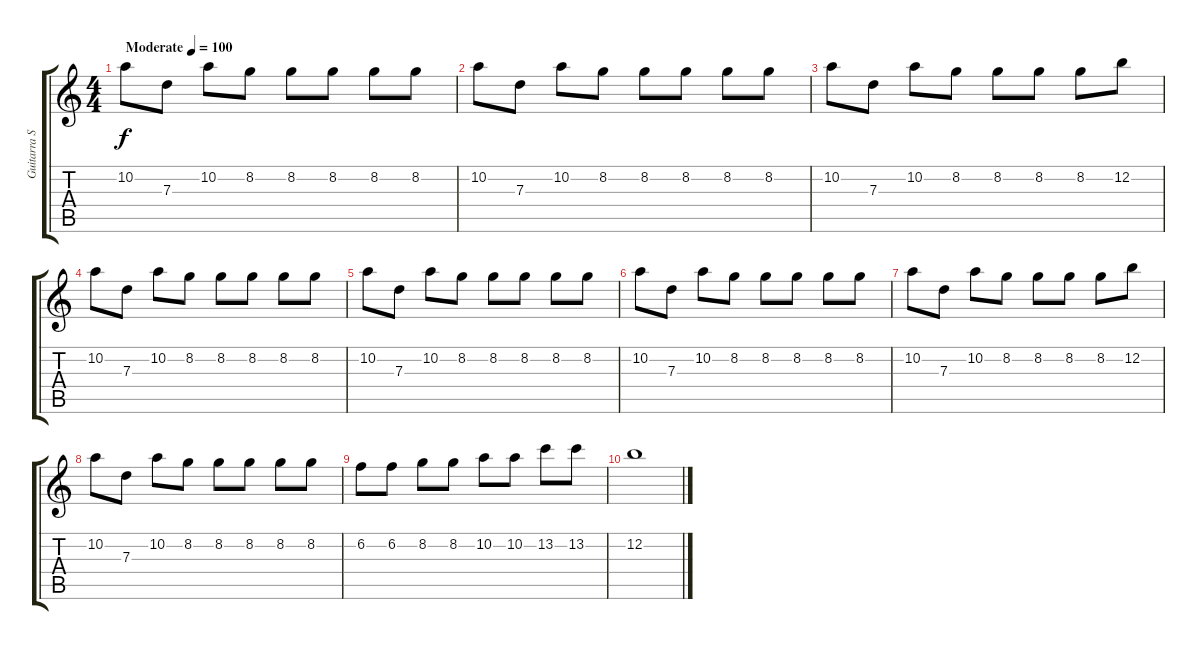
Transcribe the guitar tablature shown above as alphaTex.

\track ("Guitarra Solo" "Guitarra S") {instrument overdrivenguitar}
\staff {score tabs}
\tuning (E4 B3 G3 D3 A2 E2) {hide}
\ts (4 4)
\tempo (100 "Moderate")
\clef g2
\ks c
10.2.8{dy f instrument overdrivenguitar} 7.3.8 10.2.8 8.2.8 8.2.8 8.2.8 8.2.8 8.2.8 |
10.2.8 7.3.8 10.2.8 8.2.8 8.2.8 8.2.8 8.2.8 8.2.8 |
10.2.8 7.3.8 10.2.8 8.2.8 8.2.8 8.2.8 8.2.8 12.2.8 |
10.2.8 7.3.8 10.2.8 8.2.8 8.2.8 8.2.8 8.2.8 8.2.8 |
10.2.8 7.3.8 10.2.8 8.2.8 8.2.8 8.2.8 8.2.8 8.2.8 |
10.2.8 7.3.8 10.2.8 8.2.8 8.2.8 8.2.8 8.2.8 8.2.8 |
10.2.8 7.3.8 10.2.8 8.2.8 8.2.8 8.2.8 8.2.8 12.2.8 |
10.2.8 7.3.8 10.2.8 8.2.8 8.2.8 8.2.8 8.2.8 8.2.8 |
6.2.8 6.2.8 8.2.8 8.2.8 10.2.8 10.2.8 13.2.8 13.2.8 |
12.2.1
